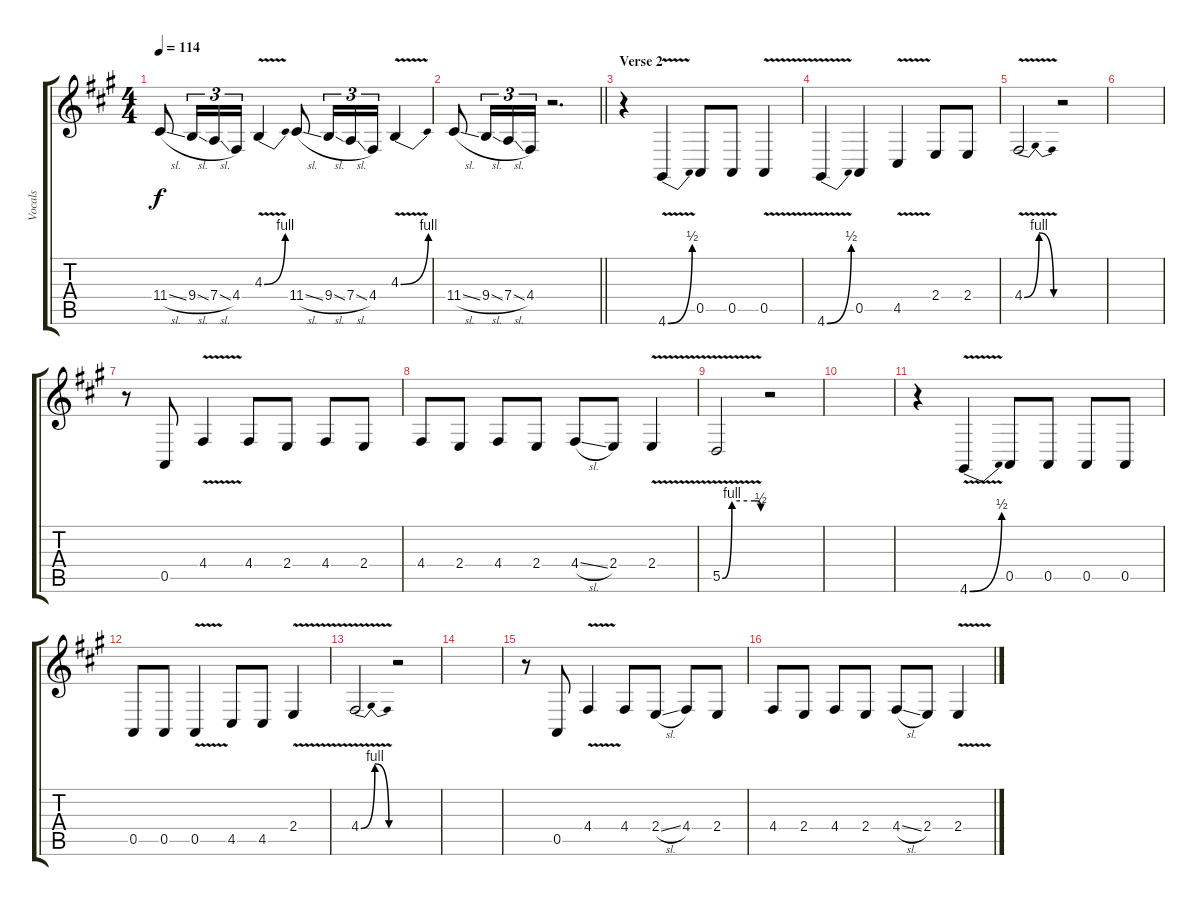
\track ("Vocals" "Vocals") {instrument clarinet}
\staff {score tabs}
\tuning (E4 B3 G3 D3 A2 E2) {hide}
\ts (4 4)
\tempo 114
\clef g2
\ks a
11.4{sl}.8{dy f} 9.4{sl}.16{tu (3 2)} 7.4{sl}.16{tu (3 2)} 4.4.16{tu (3 2)} 4.3{be (bend 0 0 60 4) v}.4 11.4{sl}.8 9.4{sl}.16{tu (3 2)} 7.4{sl}.16{tu (3 2)} 4.4.16{tu (3 2)} 4.3{be (bend 0 0 60 4) v}.4 |
\barLineRight lightlight
11.4{sl}.8 9.4{sl}.16{tu (3 2)} 7.4{sl}.16{tu (3 2)} 4.4.16{tu (3 2)} r.2{d} |
\section ("" "Verse 2")
r.4 4.6{be (bend 0 0 60 2) v}.4 0.5.8 0.5.8 0.5{v}.4 |
4.6{be (bend 0 0 60 2) v}.4 0.5.4 4.5{v}.4 2.4.8 2.4.8 |
4.4{be (bendrelease 0 0 15 4 50 4 60 0) v}.2 r.2 |
|
r.8 0.5.8 4.4{v}.4 4.4.8 2.4.8 4.4.8 2.4.8 |
4.4.8 2.4.8 4.4.8 2.4.8 4.4{sl}.8 2.4.8 2.4{v}.4 |
5.5{be (custom 0 0 15 4 50 4 54 4 60 2) v}.2 r.2 |
|
r.4 4.6{be (bend 0 0 60 2) v}.4 0.5.8 0.5.8 0.5.8 0.5.8 |
0.5.8 0.5.8 0.5{v}.4 4.5.8 4.5.8 2.4{v}.4 |
4.4{be (bendrelease 0 0 15 4 50 4 60 0) v}.2 r.2 |
|
r.8 0.5.8 4.4{v}.4 4.4.8 2.4{sl}.8 4.4.8 2.4.8 |
4.4.8 2.4.8 4.4.8 2.4.8 4.4{sl}.8 2.4.8 2.4{v}.4
